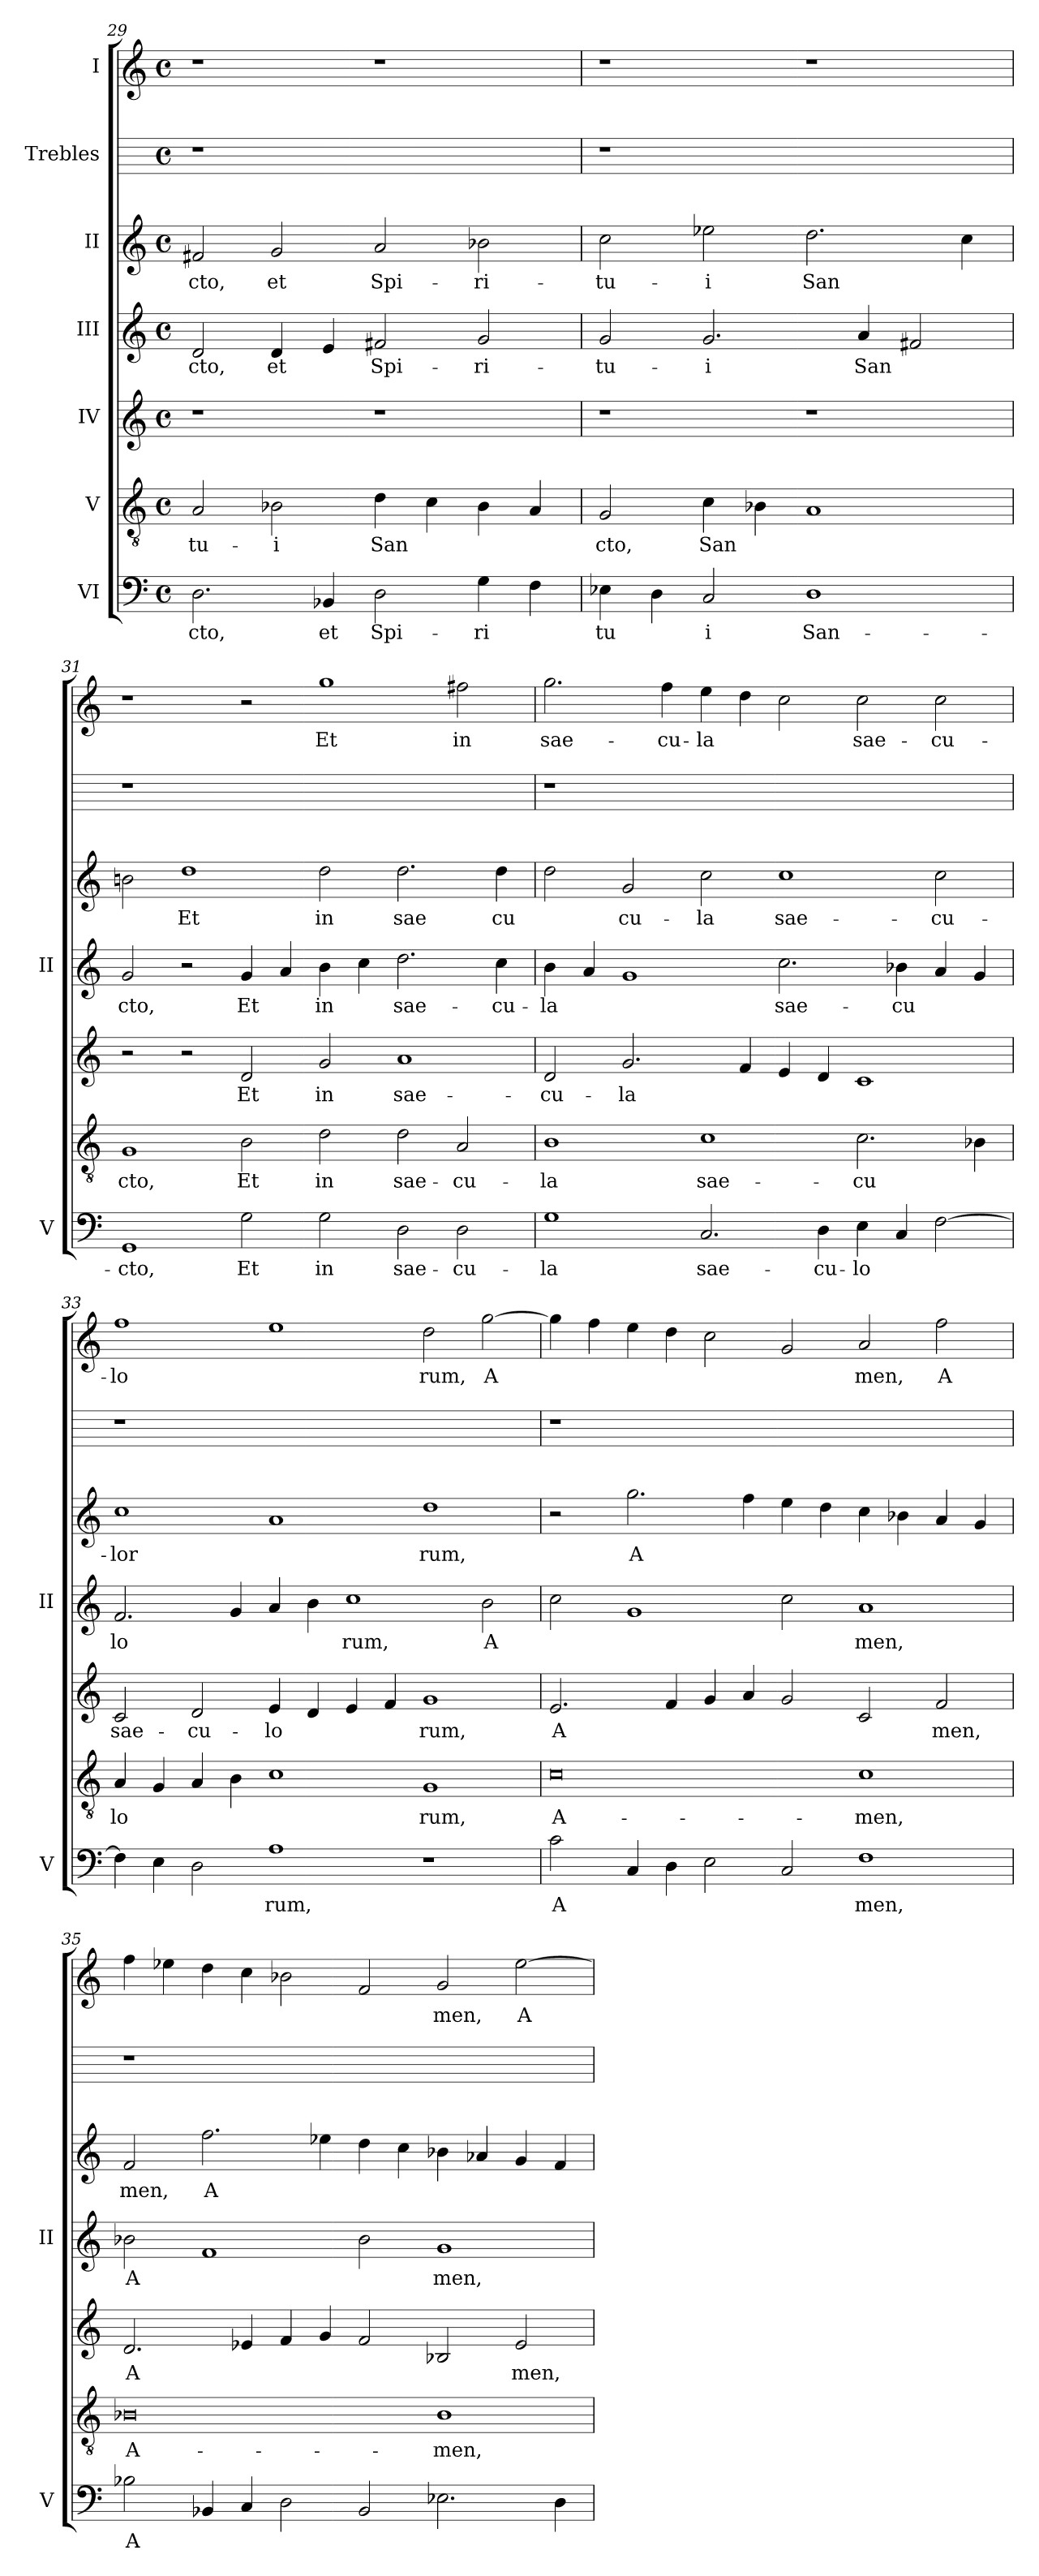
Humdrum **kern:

**kern	**text	**kern	**text	**kern	**text	**kern	**text	**kern	**text	**kern	**kern	**text
*part7	*part7	*part6	*part6	*part5	*part5	*part4	*part4	*part3	*part3	*part2	*part1	*part1
*staff7	*staff7	*staff6	*staff6	*staff5	*staff5	*staff4	*staff4	*staff3	*staff3	*staff2	*staff1	*staff1
*I"VI	*	*I"V	*	*I"IV	*	*I"III	*	*I"II	*	*I"Trebles	*I"I	*
*I'V	*	*	*	*	*	*I'II	*	*	*	*	*	*
*clefF4	*	*clefGv2	*	*clefG2	*	*clefG2	*	*clefG2	*	*	*clefG2	*
*k[]	*	*k[]	*	*k[]	*	*k[]	*	*k[]	*	*k[]	*k[]	*
*C:	*	*C:	*	*C:	*	*C:	*	*C:	*	*C:	*C:	*
*M4/4	*	*M4/4	*	*M4/4	*	*M4/4	*	*M4/4	*	*M4/4	*M4/4	*
*met(c)	*	*met(c)	*	*met(c)	*	*met(c)	*	*met(c)	*	*met(c)	*met(c)	*
=29	=29	=29	=29	=29	=29	=29	=29	=29	=29	=29	=29	=29
!	!LO:LY:b:cj	!	!LO:LY:b:cj	!	!	!	!LO:LY:b:cj	!	!LO:LY:b:cj	!	!	!
2.D\	-cto,	2A/	-tu-	1r	.	2d/	-cto,	2f#X/	-cto,	1r	1r	.
!	!	!	!LO:LY:b:cj	!	!	!	!LO:LY:b:cj	!	!LO:LY:b:cj	!	!	!
.	.	2B-X\	-i	.	.	4d/	et	2g/	et	.	.	.
!	!LO:LY:b:cj	!	!	!	!	!	!LO:LY:b:cj	!	!	!	!	!
4BB-X/	et	.	.	.	.	4e/	.	.	.	.	.	.
!	!LO:LY:b:cj	!	!LO:LY:b:cj	!	!	!	!LO:LY:b:cj	!	!LO:LY:b:cj	!	!	!
2D\	Spi-	4d\	San-	1r	.	2f#X/	Spi-	2a/	Spi-	1ryy	1r	.
!	!	!	!LO:LY:b:cj	!	!	!	!	!	!	!	!	!
.	.	4c\	--	.	.	.	.	.	.	.	.	.
!	!LO:LY:b:cj	!	!LO:LY:b:cj	!	!	!	!LO:LY:b:cj	!	!LO:LY:b:cj	!	!	!
4G\	-ri-	4B-\	--	.	.	2g/	-ri-	2b-X\	-ri-	.	.	.
!	!LO:LY:b:cj	!	!LO:LY:b:cj	!	!	!	!	!	!	!	!	!
4F\	--	4A/	--	.	.	.	.	.	.	.	.	.
=30	=30	=30	=30	=30	=30	=30	=30	=30	=30	=30	=30	=30
!	!LO:LY:b:cj	!	!LO:LY:b:cj	!	!	!	!LO:LY:b:cj	!	!LO:LY:b:cj	!	!	!
4E-X\	-tu-	2G/	-cto,	1r	.	2g/	-tu-	2cc\	-tu-	1r	1r	.
!	!LO:LY:b:cj	!	!	!	!	!	!	!	!	!	!	!
4D\	--	.	.	.	.	.	.	.	.	.	.	.
!	!LO:LY:b:cj	!	!LO:LY:b:cj	!	!	!	!LO:LY:b:cj	!	!LO:LY:b:cj	!	!	!
2C/	-i	4c\	San-	.	.	2.g/	-i	2ee-X\	-i	.	.	.
!	!	!	!LO:LY:b:cj	!	!	!	!	!	!	!	!	!
.	.	4B-X\	--	.	.	.	.	.	.	.	.	.
!	!LO:LY:b:cj	!	!LO:LY:b:cj	!	!	!	!	!	!LO:LY:b:cj	!	!	!
1D	San-	1A	--	1r	.	.	.	2.dd\	San-	1ryy	1r	.
!	!	!	!	!	!	!	!LO:LY:b:cj	!	!	!	!	!
.	.	.	.	.	.	4a/	San-	.	.	.	.	.
!	!	!	!	!	!	!	!LO:LY:b:cj	!	!	!	!	!
.	.	.	.	.	.	2f#X/	--	.	.	.	.	.
!	!	!	!	!	!	!	!	!	!LO:LY:b:cj	!	!	!
.	.	.	.	.	.	.	.	4cc\	--	.	.	.
=31	=31	=31	=31	=31	=31	=31	=31	=31	=31	=31	=31	=31
!	!LO:LY:b:cj	!	!LO:LY:b:cj	!	!	!	!LO:LY:b:cj	!	!LO:LY:b:cj	!	!	!
1GG	-cto,	1G	-cto,	2r	.	2g/	-cto,	2bn\	--	1r	1r	.
!	!	!	!	!	!	!	!	!	!LO:LY:b:cj	!	!	!
.	.	.	.	2r	.	2r	.	1dd	-Et	.	.	.
!	!LO:LY:b:cj	!	!LO:LY:b:cj	!	!LO:LY:b:cj	!	!LO:LY:b:cj	!	!	!	!	!
2G\	Et	2B\	Et	2d/	Et	4g/	Et	.	.	0ryy	2r	.
!	!	!	!	!	!	!	!LO:LY:b:cj	!	!	!	!	!
.	.	.	.	.	.	4a/	.	.	.	.	.	.
!	!LO:LY:b:cj	!	!LO:LY:b:cj	!	!LO:LY:b:cj	!	!LO:LY:b:cj	!	!LO:LY:b:cj	!	!	!LO:LY:b:cj
2G\	in	2d\	in	2g/	in	4b\	in	2dd\	in	.	1gg	Et
!	!	!	!	!	!	!	!LO:LY:b:cj	!	!	!	!	!
.	.	.	.	.	.	4cc\	.	.	.	.	.	.
!	!LO:LY:b:cj	!	!LO:LY:b:cj	!	!LO:LY:b:cj	!	!LO:LY:b:cj	!	!LO:LY:b:cj	!	!	!
2D\	sae-	2d\	sae-	1a	sae-	2.dd\	sae-	2.dd\	sae	.	.	.
!	!LO:LY:b:cj	!	!LO:LY:b:cj	!	!	!	!	!	!	!	!	!LO:LY:b:cj
2D\	-cu-	2A/	-cu-	.	.	.	.	.	.	.	2ff#X\	in
!	!	!	!	!	!	!	!LO:LY:b:cj	!	!LO:LY:b:cj	!	!	!
.	.	.	.	.	.	4cc\	-cu-	4dd\	cu-	.	.	.
!!LO:PB:g=z
=32	=32	=32	=32	=32	=32	=32	=32	=32	=32	=32	=32	=32
!	!LO:LY:b:cj	!	!LO:LY:b:cj	!	!LO:LY:b:cj	!	!LO:LY:b:cj	!	!LO:LY:b:cj	!	!	!LO:LY:b:cj
1G	-la	1B	-la	2d/	-cu-	4b\	-la	2dd\	--	1r	2.gg\	sae-
!	!	!	!	!	!	!	!LO:LY:b:cj	!	!	!	!	!
.	.	.	.	.	.	4a/	.	.	.	.	.	.
!	!	!	!	!	!LO:LY:b:cj	!	!LO:LY:b:cj	!	!LO:LY:b:cj	!	!	!
.	.	.	.	2.g/	-la	1g	.	2g/	-cu-	.	.	.
!	!	!	!	!	!	!	!	!	!	!	!	!LO:LY:b:cj
.	.	.	.	.	.	.	.	.	.	.	4ff\	-cu-
!	!LO:LY:b:cj	!	!LO:LY:b:cj	!	!	!	!	!	!LO:LY:b:cj	!	!	!LO:LY:b:cj
2.C/	sae-	1c	sae-	.	.	.	.	2cc\	-la	0ryy	4ee\	-la
!	!	!	!	!	!LO:LY:b:cj	!	!	!	!	!	!	!LO:LY:b:cj
.	.	.	.	4f/	.	.	.	.	.	.	4dd\	.
!	!	!	!	!	!LO:LY:b:cj	!	!LO:LY:b:cj	!	!LO:LY:b:cj	!	!	!LO:LY:b:cj
.	.	.	.	4e/	.	2.cc\	sae-	1cc	sae-	.	2cc\	.
!	!LO:LY:b:cj	!	!	!	!LO:LY:b:cj	!	!	!	!	!	!	!
4D\	-cu-	.	.	4d/	.	.	.	.	.	.	.	.
!	!LO:LY:b:cj	!	!LO:LY:b:cj	!	!LO:LY:b:cj	!	!	!	!	!	!	!LO:LY:b:cj
4E\	-lo-	2.c\	-cu-	1c	.	.	.	.	.	.	2cc\	sae-
!	!LO:LY:b:cj	!	!	!	!	!	!LO:LY:b:cj	!	!	!	!	!
4C/	--	.	.	.	.	4b-X\	-cu-	.	.	.	.	.
!	!LO:LY:b:cj	!	!	!	!	!	!LO:LY:b:cj	!	!LO:LY:b:cj	!	!	!LO:LY:b:cj
[>2F\	--	.	.	.	.	4a/	--	2cc\	-cu-	.	2cc\	-cu-
!	!	!	!LO:LY:b:cj	!	!	!	!LO:LY:b:cj	!	!	!	!	!
.	.	4B-X\	--	.	.	4g/	--	.	.	.	.	.
=33	=33	=33	=33	=33	=33	=33	=33	=33	=33	=33	=33	=33
!	!LO:LY:b:cj	!	!LO:LY:b:cj	!	!LO:LY:b:cj	!	!LO:LY:b:cj	!	!LO:LY:b:cj	!	!	!LO:LY:b:cj
4F\]	--	4A/	-lo-	2c/	sae-	2.f/	-lo-	1cc	-lor-	1r	1ff	-lo-
!	!LO:LY:b:cj	!	!LO:LY:b:cj	!	!	!	!	!	!	!	!	!
4E\	--	4G/	--	.	.	.	.	.	.	.	.	.
!	!LO:LY:b:cj	!	!LO:LY:b:cj	!	!LO:LY:b:cj	!	!	!	!	!	!	!
2D\	--	4A/	--	2d/	-cu-	.	.	.	.	.	.	.
!	!	!	!LO:LY:b:cj	!	!	!	!LO:LY:b:cj	!	!	!	!	!
.	.	4B\	--	.	.	4g/	--	.	.	.	.	.
!	!LO:LY:b:cj	!	!LO:LY:b:cj	!	!LO:LY:b:cj	!	!LO:LY:b:cj	!	!LO:LY:b:cj	!	!	!LO:LY:b:cj
1A	-rum,	1c	--	4e/	-lo-	4a/	--	1a	--	0ryy	1ee	--
!	!	!	!	!	!LO:LY:b:cj	!	!LO:LY:b:cj	!	!	!	!	!
.	.	.	.	4d/	--	4b\	--	.	.	.	.	.
!	!	!	!	!	!LO:LY:b:cj	!	!LO:LY:b:cj	!	!	!	!	!
.	.	.	.	4e/	--	1cc	-rum,	.	.	.	.	.
!	!	!	!	!	!LO:LY:b:cj	!	!	!	!	!	!	!
.	.	.	.	4f/	--	.	.	.	.	.	.	.
!	!	!	!LO:LY:b:cj	!	!LO:LY:b:cj	!	!	!	!LO:LY:b:cj	!	!	!LO:LY:b:cj
1r	.	1G	-rum,	1g	-rum,	.	.	1dd	-rum,	.	2dd\	-rum,
!	!	!	!	!	!	!	!LO:LY:b:cj	!	!	!	!	!LO:LY:b:cj
.	.	.	.	.	.	2b\	A-	.	.	.	[>2gg\	A-
=34	=34	=34	=34	=34	=34	=34	=34	=34	=34	=34	=34	=34
!	!LO:LY:b:cj	!	!LO:LY:b:cj	!	!LO:LY:b:cj	!	!LO:LY:b:cj	!	!	!	!	!LO:LY:b:cj
2c\	A-	0c	A-	2.e/	A-	2cc\	--	2r	.	1r	4gg\]	--
!	!	!	!	!	!	!	!	!	!	!	!	!LO:LY:b:cj
.	.	.	.	.	.	.	.	.	.	.	4ff\	--
!	!LO:LY:b:cj	!	!	!	!	!	!LO:LY:b:cj	!	!LO:LY:b:cj	!	!	!LO:LY:b:cj
4C/	--	.	.	.	.	1g	--	2.gg\	A-	.	4ee\	--
!	!LO:LY:b:cj	!	!	!	!LO:LY:b:cj	!	!	!	!	!	!	!LO:LY:b:cj
4D\	--	.	.	4f/	--	.	.	.	.	.	4dd\	--
!	!LO:LY:b:cj	!	!	!	!LO:LY:b:cj	!	!	!	!	!	!	!LO:LY:b:cj
2E\	--	.	.	4g/	--	.	.	.	.	0ryy	2cc\	--
!	!	!	!	!	!LO:LY:b:cj	!	!	!	!LO:LY:b:cj	!	!	!
.	.	.	.	4a/	--	.	.	4ff\	--	.	.	.
!	!LO:LY:b:cj	!	!	!	!LO:LY:b:cj	!	!LO:LY:b:cj	!	!LO:LY:b:cj	!	!	!LO:LY:b:cj
2C/	--	.	.	2g/	--	2cc\	--	4ee\	--	.	2g/	--
!	!	!	!	!	!	!	!	!	!LO:LY:b:cj	!	!	!
.	.	.	.	.	.	.	.	4dd\	--	.	.	.
!	!LO:LY:b:cj	!	!LO:LY:b:cj	!	!LO:LY:b:cj	!	!LO:LY:b:cj	!	!LO:LY:b:cj	!	!	!LO:LY:b:cj
1F	-men,	1c	-men,	2c/	--	1a	-men,	4cc\	--	.	2a/	-men,
!	!	!	!	!	!	!	!	!	!LO:LY:b:cj	!	!	!
.	.	.	.	.	.	.	.	4b-X\	--	.	.	.
!	!	!	!	!	!LO:LY:b:cj	!	!	!	!LO:LY:b:cj	!	!	!LO:LY:b:cj
.	.	.	.	2f/	-men,	.	.	4a/	--	.	2ff\	A-
!	!	!	!	!	!	!	!	!	!LO:LY:b:cj	!	!	!
.	.	.	.	.	.	.	.	4g/	--	.	.	.
!!LO:PB:g=z
=35	=35	=35	=35	=35	=35	=35	=35	=35	=35	=35	=35	=35
!	!LO:LY:b:cj	!	!LO:LY:b:cj	!	!LO:LY:b:cj	!	!LO:LY:b:cj	!	!LO:LY:b:cj	!	!	!LO:LY:b:cj
2B-X\	A-	0B-X	A-	2.d/	A-	2b-X\	A-	2f/	-men,	1r	4ff\	--
!	!	!	!	!	!	!	!	!	!	!	!	!LO:LY:b:cj
.	.	.	.	.	.	.	.	.	.	.	4ee-X\	--
!	!LO:LY:b:cj	!	!	!	!	!	!LO:LY:b:cj	!	!LO:LY:b:cj	!	!	!LO:LY:b:cj
4BB-X/	--	.	.	.	.	1f	--	2.ff\	A-	.	4dd\	--
!	!LO:LY:b:cj	!	!	!	!LO:LY:b:cj	!	!	!	!	!	!	!LO:LY:b:cj
4C/	--	.	.	4e-X/	--	.	.	.	.	.	4cc\	--
!	!LO:LY:b:cj	!	!	!	!LO:LY:b:cj	!	!	!	!	!	!	!LO:LY:b:cj
2D\	--	.	.	4f/	--	.	.	.	.	0ryy	2b-X\	--
!	!	!	!	!	!LO:LY:b:cj	!	!	!	!LO:LY:b:cj	!	!	!
.	.	.	.	4g/	--	.	.	4ee-X\	--	.	.	.
!	!LO:LY:b:cj	!	!	!	!LO:LY:b:cj	!	!LO:LY:b:cj	!	!LO:LY:b:cj	!	!	!LO:LY:b:cj
2BB-/	--	.	.	2f/	--	2b-\	--	4dd\	--	.	2f/	--
!	!	!	!	!	!	!	!	!	!LO:LY:b:cj	!	!	!
.	.	.	.	.	.	.	.	4cc\	--	.	.	.
!	!LO:LY:b:cj	!	!LO:LY:b:cj	!	!LO:LY:b:cj	!	!LO:LY:b:cj	!	!LO:LY:b:cj	!	!	!LO:LY:b:cj
2.E-X\	--	1B-	-men,	2B-X/	--	1g	-men,	4b-X\	--	.	2g/	-men,
!	!	!	!	!	!	!	!	!	!LO:LY:b:cj	!	!	!
.	.	.	.	.	.	.	.	4a-X/	--	.	.	.
!	!	!	!	!	!LO:LY:b:cj	!	!	!	!LO:LY:b:cj	!	!	!LO:LY:b:cj
.	.	.	.	2e-/	-men,	.	.	4g/	--	.	[>2ee-\	A-
!	!LO:LY:b:cj	!	!	!	!	!	!	!	!LO:LY:b:cj	!	!	!
4D\	--	.	.	.	.	.	.	4f/	--	.	.	.
=	=	=	=	=	=	=	=	=	=	=	=	=
*-	*-	*-	*-	*-	*-	*-	*-	*-	*-	*-	*-	*-
